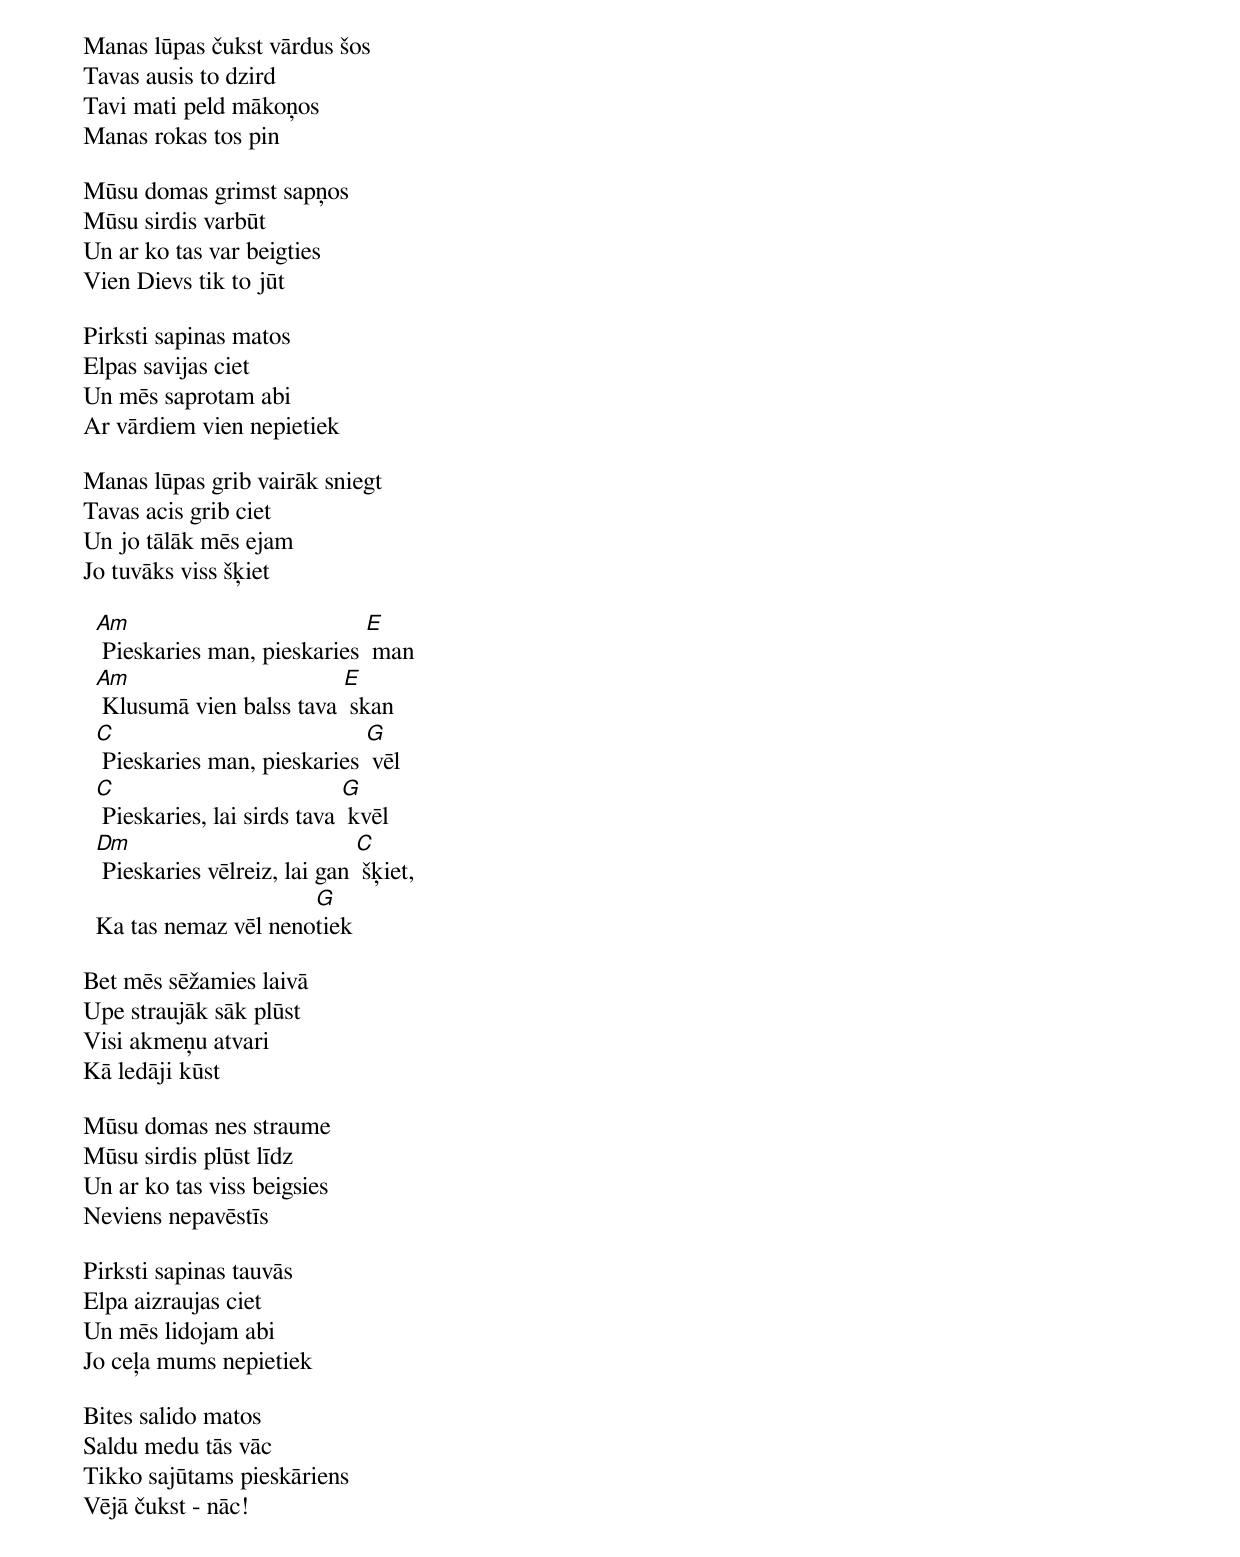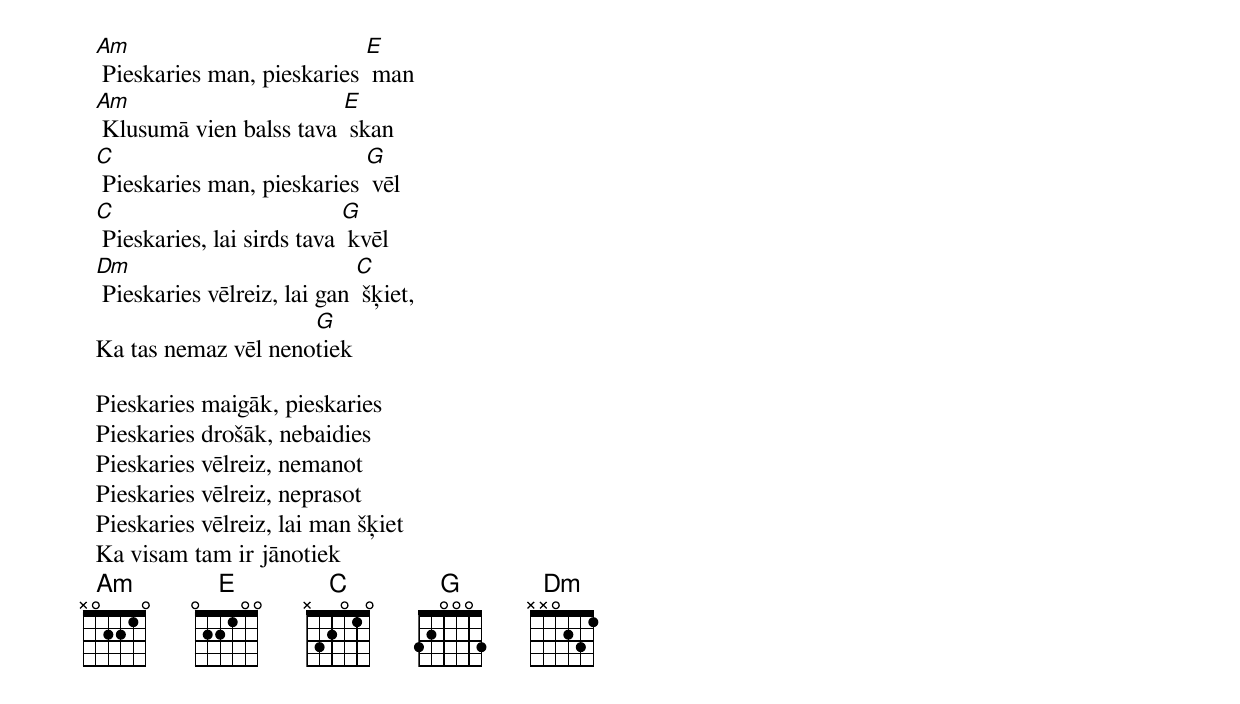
Manas lūpas čukst vārdus šos
Tavas ausis to dzird
Tavi mati peld mākoņos
Manas rokas tos pin

Mūsu domas grimst sapņos
Mūsu sirdis varbūt
Un ar ko tas var beigties
Vien Dievs tik to jūt

Pirksti sapinas matos
Elpas savijas ciet
Un mēs saprotam abi
Ar vārdiem vien nepietiek

Manas lūpas grib vairāk sniegt
Tavas acis grib ciet
Un jo tālāk mēs ejam
Jo tuvāks viss šķiet

  [Am] Pieskaries man, pieskaries [E] man
  [Am] Klusumā vien balss tava [E] skan
  [C] Pieskaries man, pieskaries [G] vēl
  [C] Pieskaries, lai sirds tava [G] kvēl
  [Dm] Pieskaries vēlreiz, lai gan [C] šķiet,
  Ka tas nemaz vēl neno[G]tiek

Bet mēs sēžamies laivā
Upe straujāk sāk plūst
Visi akmeņu atvari
Kā ledāji kūst

Mūsu domas nes straume
Mūsu sirdis plūst līdz
Un ar ko tas viss beigsies
Neviens nepavēstīs

Pirksti sapinas tauvās
Elpa aizraujas ciet
Un mēs lidojam abi
Jo ceļa mums nepietiek

Bites salido matos
Saldu medu tās vāc
Tikko sajūtams pieskāriens
Vējā čukst - nāc!

  [Am] Pieskaries man, pieskaries [E] man
  [Am] Klusumā vien balss tava [E] skan
  [C] Pieskaries man, pieskaries [G] vēl
  [C] Pieskaries, lai sirds tava [G] kvēl
  [Dm] Pieskaries vēlreiz, lai gan [C] šķiet,
  Ka tas nemaz vēl neno[G]tiek

  Pieskaries maigāk, pieskaries
  Pieskaries drošāk, nebaidies
  Pieskaries vēlreiz, nemanot
  Pieskaries vēlreiz, neprasot
  Pieskaries vēlreiz, lai man šķiet
  Ka visam tam ir jānotiek
